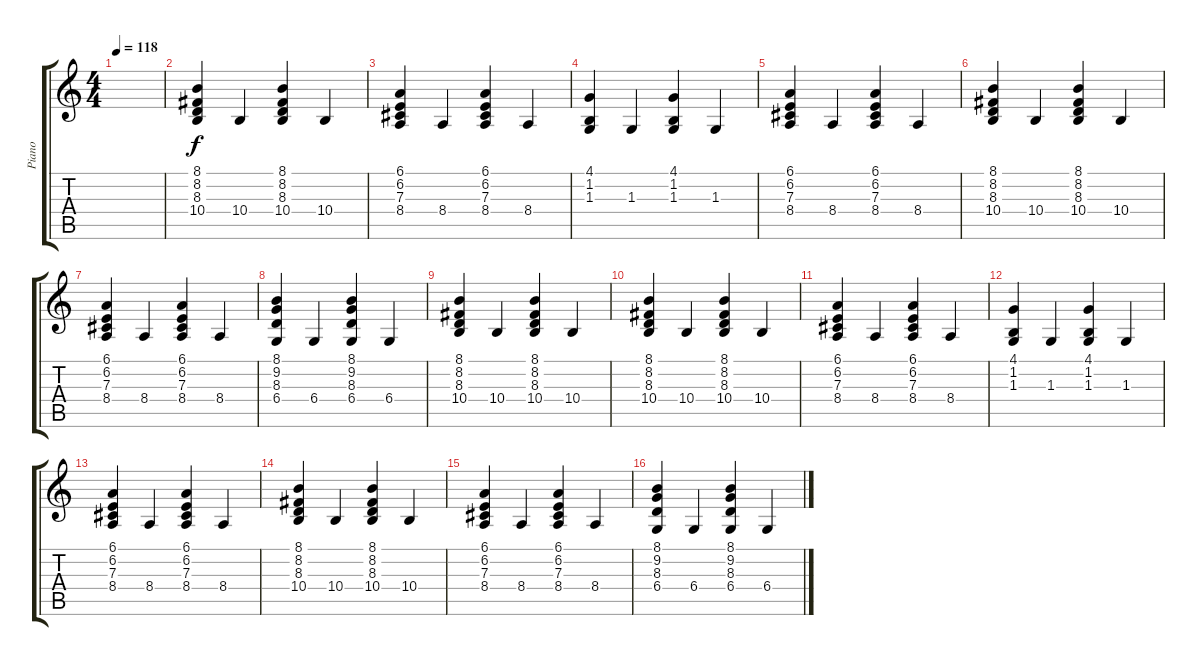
\track ("Piano" "Piano") {instrument acousticgrandpiano}
\staff {score tabs}
\tuning (Eb4 Bb3 Gb3 Db3 Ab2 Eb2) {hide}
\ts (4 4)
\tempo 118
\clef g2
\ks c
|
(8.1 8.2 8.3 10.4).4 10.4.4 (8.1 8.2 8.3 10.4).4 10.4.4 |
(6.1 6.2 7.3 8.4).4 8.4.4 (6.1 6.2 7.3 8.4).4 8.4.4 |
(4.1 1.2 1.3).4 1.3.4 (4.1 1.2 1.3).4 1.3.4 |
(6.1 6.2 7.3 8.4).4 8.4.4 (6.1 6.2 7.3 8.4).4 8.4.4 |
(8.1 8.2 8.3 10.4).4 10.4.4 (8.1 8.2 8.3 10.4).4 10.4.4 |
(6.1 6.2 7.3 8.4).4 8.4.4 (6.1 6.2 7.3 8.4).4 8.4.4 |
(8.1 9.2 8.3 6.4).4 6.4.4 (8.1 9.2 8.3 6.4).4 6.4.4 |
(8.1 8.2 8.3 10.4).4 10.4.4 (8.1 8.2 8.3 10.4).4 10.4.4 |
(8.1 8.2 8.3 10.4).4 10.4.4 (8.1 8.2 8.3 10.4).4 10.4.4 |
(6.1 6.2 7.3 8.4).4 8.4.4 (6.1 6.2 7.3 8.4).4 8.4.4 |
(4.1 1.2 1.3).4 1.3.4 (4.1 1.2 1.3).4 1.3.4 |
(6.1 6.2 7.3 8.4).4 8.4.4 (6.1 6.2 7.3 8.4).4 8.4.4 |
(8.1 8.2 8.3 10.4).4 10.4.4 (8.1 8.2 8.3 10.4).4 10.4.4 |
(6.1 6.2 7.3 8.4).4 8.4.4 (6.1 6.2 7.3 8.4).4 8.4.4 |
(8.1 9.2 8.3 6.4).4 6.4.4 (8.1 9.2 8.3 6.4).4 6.4.4
